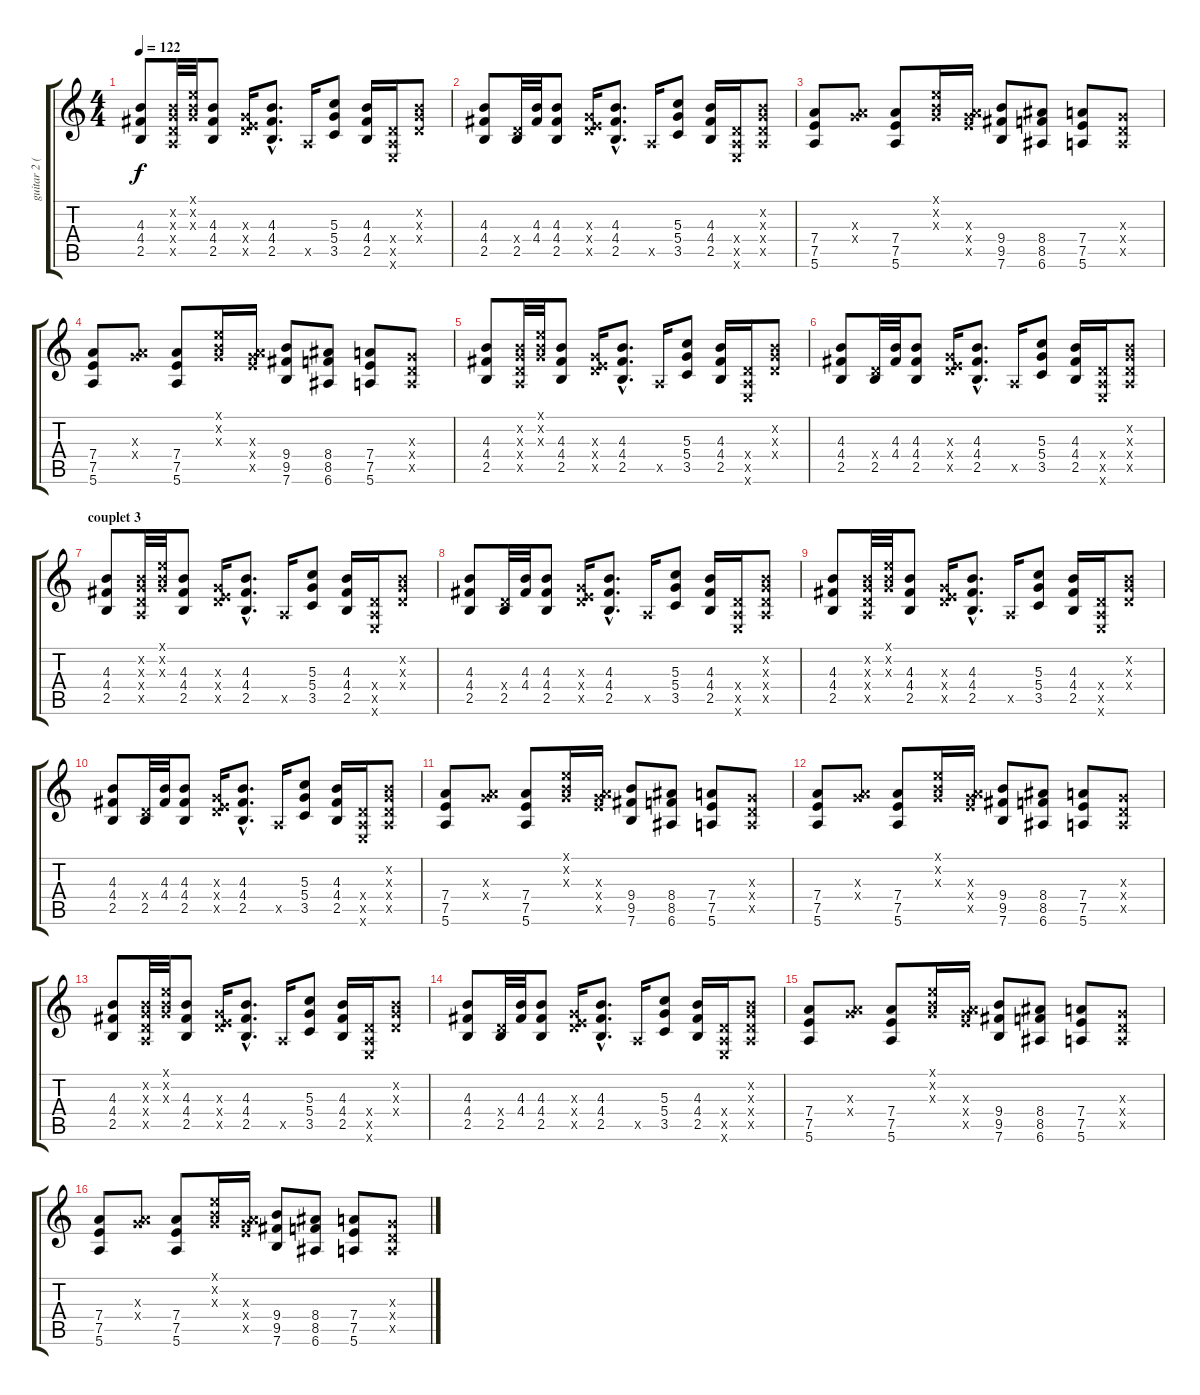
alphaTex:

\track ("guitar 2 ( Cantat )" "guitar 2 (") {instrument distortionguitar}
\staff {score tabs}
\tuning (E4 B3 G3 D3 A2 E2) {hide}
\ts (4 4)
\tempo 122
\clef g2
\ks c
(4.3 4.4 2.5).8{dy f} (0.2{x} 0.3{x} 0.4{x} 0.5{x}).32 (0.1{x} 0.2{x} 0.3{x}).32 (4.3 4.4 2.5).8 (0.3{x} 0.4{x} 7.5{x}).16 (4.3{hac} 4.4{hac} 2.5{hac}).8{d} 0.5{x}.16 (5.3 5.4 3.5).8 (4.3 4.4 2.5).16 (0.4{x} 0.5{x} 0.6{x}).16 (0.2{x} 0.3{x} 0.4{x}).8 |
(4.3 4.4 2.5).8 (0.4{x} 2.5).32 (4.3 4.4).32 (4.3 4.4 2.5).8 (0.3{x} 0.4{x} 7.5{x}).16 (4.3{hac} 4.4{hac} 2.5{hac}).8{d} 0.5{x}.16 (5.3 5.4 3.5).8 (4.3 4.4 2.5).16 (0.4{x} 0.5{x} 0.6{x}).16 (0.2{x} 0.3{x} 0.4{x} 0.5{x}).8 |
(7.4 7.5 5.6).8 (0.3{x} 7.4{x}).8 (7.4 7.5 5.6).8 (0.1{x} 0.2{x} 0.3{x}).16 (0.3{x} 7.4{x} 7.5{x}).16 (9.4 9.5 7.6).8 (8.4 8.5 6.6).8 (7.4 7.5 5.6).8 (0.3{x} 0.4{x} 0.5{x}).8 |
(7.4 7.5 5.6).8 (0.3{x} 7.4{x}).8 (7.4 7.5 5.6).8 (0.1{x} 0.2{x} 0.3{x}).16 (0.3{x} 7.4{x} 7.5{x}).16 (9.4 9.5 7.6).8 (8.4 8.5 6.6).8 (7.4 7.5 5.6).8 (0.3{x} 0.4{x} 0.5{x}).8 |
(4.3 4.4 2.5).8 (0.2{x} 0.3{x} 0.4{x} 0.5{x}).32 (0.1{x} 0.2{x} 0.3{x}).32 (4.3 4.4 2.5).8 (0.3{x} 0.4{x} 7.5{x}).16 (4.3{hac} 4.4{hac} 2.5{hac}).8{d} 0.5{x}.16 (5.3 5.4 3.5).8 (4.3 4.4 2.5).16 (0.4{x} 0.5{x} 0.6{x}).16 (0.2{x} 0.3{x} 0.4{x}).8 |
(4.3 4.4 2.5).8 (0.4{x} 2.5).32 (4.3 4.4).32 (4.3 4.4 2.5).8 (0.3{x} 0.4{x} 7.5{x}).16 (4.3{hac} 4.4{hac} 2.5{hac}).8{d} 0.5{x}.16 (5.3 5.4 3.5).8 (4.3 4.4 2.5).16 (0.4{x} 0.5{x} 0.6{x}).16 (0.2{x} 0.3{x} 0.4{x} 0.5{x}).8 |
\section ("" "couplet 3")
(4.3 4.4 2.5).8 (0.2{x} 0.3{x} 0.4{x} 0.5{x}).32 (0.1{x} 0.2{x} 0.3{x}).32 (4.3 4.4 2.5).8 (0.3{x} 0.4{x} 7.5{x}).16 (4.3{hac} 4.4{hac} 2.5{hac}).8{d} 0.5{x}.16 (5.3 5.4 3.5).8 (4.3 4.4 2.5).16 (0.4{x} 0.5{x} 0.6{x}).16 (0.2{x} 0.3{x} 0.4{x}).8 |
(4.3 4.4 2.5).8 (0.4{x} 2.5).32 (4.3 4.4).32 (4.3 4.4 2.5).8 (0.3{x} 0.4{x} 7.5{x}).16 (4.3{hac} 4.4{hac} 2.5{hac}).8{d} 0.5{x}.16 (5.3 5.4 3.5).8 (4.3 4.4 2.5).16 (0.4{x} 0.5{x} 0.6{x}).16 (0.2{x} 0.3{x} 0.4{x} 0.5{x}).8 |
(4.3 4.4 2.5).8 (0.2{x} 0.3{x} 0.4{x} 0.5{x}).32 (0.1{x} 0.2{x} 0.3{x}).32 (4.3 4.4 2.5).8 (0.3{x} 0.4{x} 7.5{x}).16 (4.3{hac} 4.4{hac} 2.5{hac}).8{d} 0.5{x}.16 (5.3 5.4 3.5).8 (4.3 4.4 2.5).16 (0.4{x} 0.5{x} 0.6{x}).16 (0.2{x} 0.3{x} 0.4{x}).8 |
(4.3 4.4 2.5).8 (0.4{x} 2.5).32 (4.3 4.4).32 (4.3 4.4 2.5).8 (0.3{x} 0.4{x} 7.5{x}).16 (4.3{hac} 4.4{hac} 2.5{hac}).8{d} 0.5{x}.16 (5.3 5.4 3.5).8 (4.3 4.4 2.5).16 (0.4{x} 0.5{x} 0.6{x}).16 (0.2{x} 0.3{x} 0.4{x} 0.5{x}).8 |
(7.4 7.5 5.6).8 (0.3{x} 7.4{x}).8 (7.4 7.5 5.6).8 (0.1{x} 0.2{x} 0.3{x}).16 (0.3{x} 7.4{x} 7.5{x}).16 (9.4 9.5 7.6).8 (8.4 8.5 6.6).8 (7.4 7.5 5.6).8 (0.3{x} 0.4{x} 0.5{x}).8 |
(7.4 7.5 5.6).8 (0.3{x} 7.4{x}).8 (7.4 7.5 5.6).8 (0.1{x} 0.2{x} 0.3{x}).16 (0.3{x} 7.4{x} 7.5{x}).16 (9.4 9.5 7.6).8 (8.4 8.5 6.6).8 (7.4 7.5 5.6).8 (0.3{x} 0.4{x} 0.5{x}).8 |
(4.3 4.4 2.5).8 (0.2{x} 0.3{x} 0.4{x} 0.5{x}).32 (0.1{x} 0.2{x} 0.3{x}).32 (4.3 4.4 2.5).8 (0.3{x} 0.4{x} 7.5{x}).16 (4.3{hac} 4.4{hac} 2.5{hac}).8{d} 0.5{x}.16 (5.3 5.4 3.5).8 (4.3 4.4 2.5).16 (0.4{x} 0.5{x} 0.6{x}).16 (0.2{x} 0.3{x} 0.4{x}).8 |
(4.3 4.4 2.5).8 (0.4{x} 2.5).32 (4.3 4.4).32 (4.3 4.4 2.5).8 (0.3{x} 0.4{x} 7.5{x}).16 (4.3{hac} 4.4{hac} 2.5{hac}).8{d} 0.5{x}.16 (5.3 5.4 3.5).8 (4.3 4.4 2.5).16 (0.4{x} 0.5{x} 0.6{x}).16 (0.2{x} 0.3{x} 0.4{x} 0.5{x}).8 |
(7.4 7.5 5.6).8 (0.3{x} 7.4{x}).8 (7.4 7.5 5.6).8 (0.1{x} 0.2{x} 0.3{x}).16 (0.3{x} 7.4{x} 7.5{x}).16 (9.4 9.5 7.6).8 (8.4 8.5 6.6).8 (7.4 7.5 5.6).8 (0.3{x} 0.4{x} 0.5{x}).8 |
(7.4 7.5 5.6).8 (0.3{x} 7.4{x}).8 (7.4 7.5 5.6).8 (0.1{x} 0.2{x} 0.3{x}).16 (0.3{x} 7.4{x} 7.5{x}).16 (9.4 9.5 7.6).8 (8.4 8.5 6.6).8 (7.4 7.5 5.6).8 (0.3{x} 0.4{x} 0.5{x}).8
